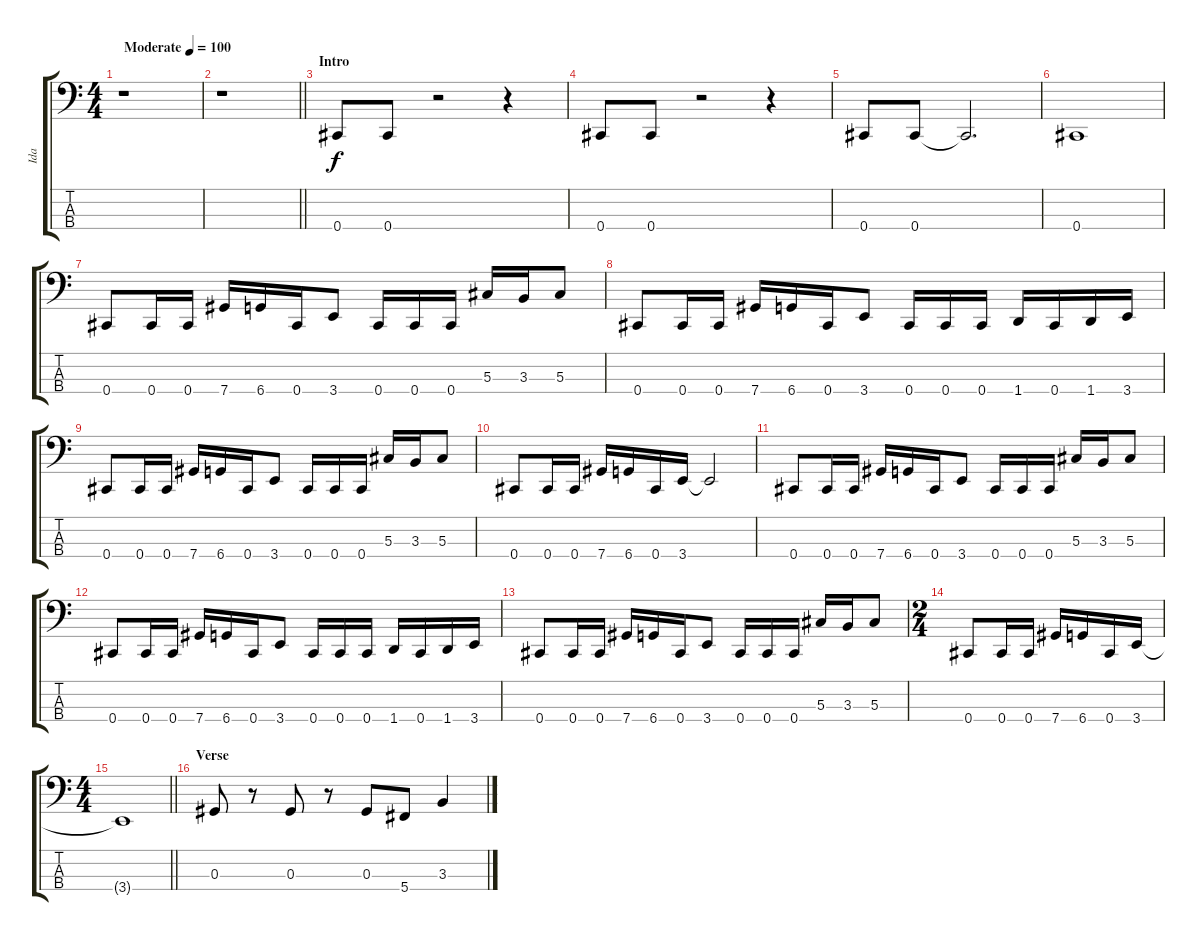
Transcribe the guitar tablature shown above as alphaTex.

\track ("Ida" "Ida") {instrument electricbassfinger}
\staff {score tabs}
\tuning (Gb2 Db2 Ab1 Db1) {hide}
\ts (4 4)
\tempo (100 "Moderate")
\clef f4
\ks c
r.1{dy f instrument electricbassfinger} |
\barLineRight lightlight
r.1 |
\section ("" "Intro")
0.4.8 0.4.8 r.2 r.4 |
0.4.8 0.4.8 r.2 r.4 |
0.4.8 0.4.8 0.4{t}.2{d} |
0.4.1 |
0.4.8 0.4.16 0.4.16 7.4.16 6.4.16 0.4.16 3.4.8 0.4.16 0.4.16 0.4.16 5.3.16 3.3.16 5.3.8 |
0.4.8 0.4.16 0.4.16 7.4.16 6.4.16 0.4.16 3.4.8 0.4.16 0.4.16 0.4.16 1.4.16 0.4.16 1.4.16 3.4.16 |
0.4.8 0.4.16 0.4.16 7.4.16 6.4.16 0.4.16 3.4.8 0.4.16 0.4.16 0.4.16 5.3.16 3.3.16 5.3.8 |
0.4.8 0.4.16 0.4.16 7.4.16 6.4.16 0.4.16 3.4.16 3.4{t}.2 |
0.4.8 0.4.16 0.4.16 7.4.16 6.4.16 0.4.16 3.4.8 0.4.16 0.4.16 0.4.16 5.3.16 3.3.16 5.3.8 |
0.4.8 0.4.16 0.4.16 7.4.16 6.4.16 0.4.16 3.4.8 0.4.16 0.4.16 0.4.16 1.4.16 0.4.16 1.4.16 3.4.16 |
0.4.8 0.4.16 0.4.16 7.4.16 6.4.16 0.4.16 3.4.8 0.4.16 0.4.16 0.4.16 5.3.16 3.3.16 5.3.8 |
\ts (2 4)
0.4.8 0.4.16 0.4.16 7.4.16 6.4.16 0.4.16 3.4.16 |
\ts (4 4)
\barLineRight lightlight
3.4{t}.1 |
\section ("" "Verse")
0.3.8 r.8 0.3.8 r.8 0.3.8 5.4.8 3.3.4
